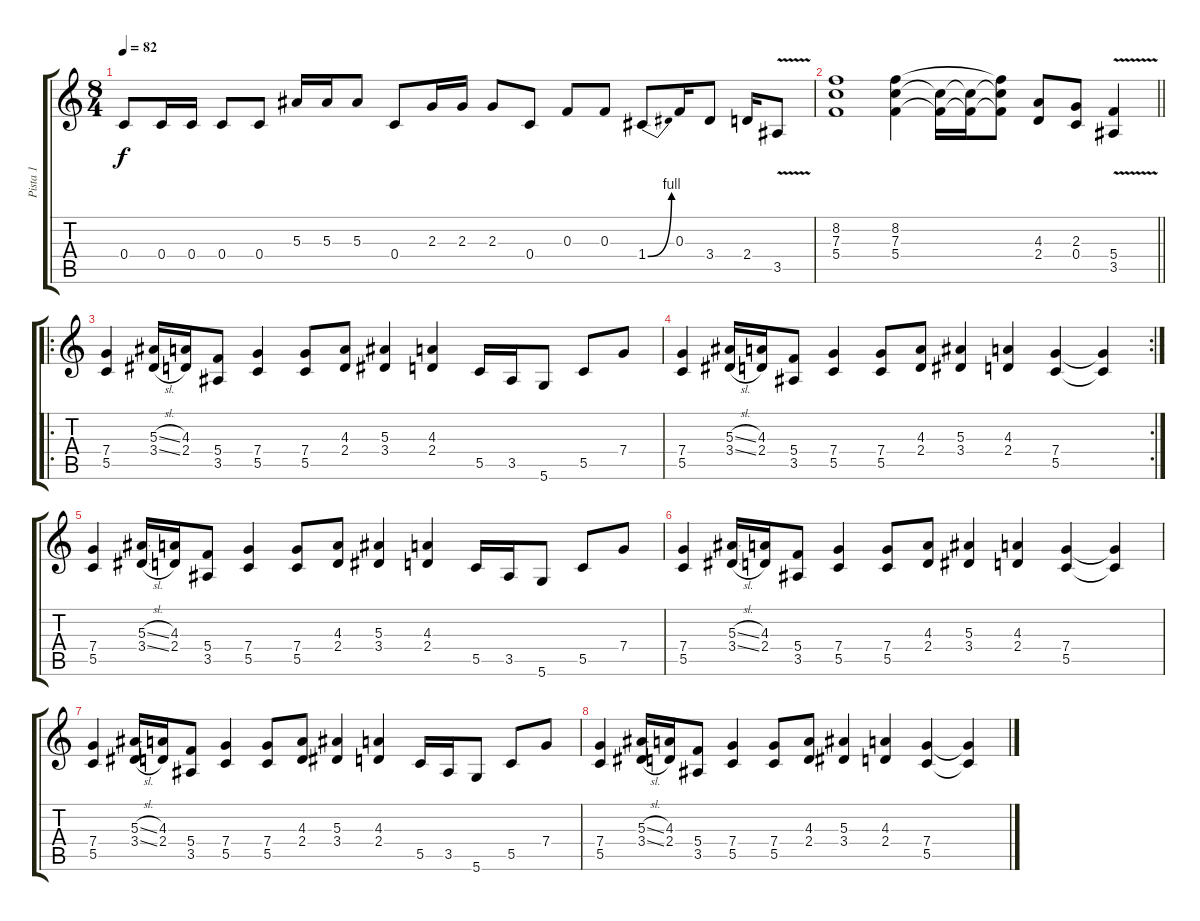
\track ("Pista 1" "Pista 1") {instrument overdrivenguitar}
\staff {score tabs}
\tuning (D4 A3 F3 C3 G2 D2) {hide}
\ts (8 4)
\tempo 82
\clef g2
\ks c
0.4.8{dy f} 0.4.16 0.4.16 0.4.8 0.4.8 5.3.16 5.3.16 5.3.8 0.4.8 2.3.16 2.3.16 2.3.8 0.4.8 0.3.8 0.3.8 1.4{be (bend 0 0 60 4)}.8 0.3.16 3.4.8 2.4.16 3.5{v}.8 |
\barLineRight lightlight
(8.2 7.3 5.4).1 (8.2 7.3 5.4).4 (7.3{t} 5.4{t}).16 (7.3{t} 5.4{t}).16 (8.2{t} 7.3{t} 5.4{t}).8 (4.3 2.4).8 (2.3 0.4).8 (5.4 3.5{v}).4 |
\ro
(7.4 5.5).4 (5.3{sl} 3.4{sl}).16 (4.3 2.4).16 (5.4 3.5).8 (7.4 5.5).4 (7.4 5.5).8 (4.3 2.4).8 (5.3 3.4).4 (4.3 2.4).4 5.5.16 3.5.16 5.6.8 5.5.8 7.4.8 |
\rc 2
(7.4 5.5).4 (5.3{sl} 3.4{sl}).16 (4.3 2.4).16 (5.4 3.5).8 (7.4 5.5).4 (7.4 5.5).8 (4.3 2.4).8 (5.3 3.4).4 (4.3 2.4).4 (7.4 5.5).4 (7.4{t} 5.5{t}).4 |
(7.4 5.5).4 (5.3{sl} 3.4{sl}).16 (4.3 2.4).16 (5.4 3.5).8 (7.4 5.5).4 (7.4 5.5).8 (4.3 2.4).8 (5.3 3.4).4 (4.3 2.4).4 5.5.16 3.5.16 5.6.8 5.5.8 7.4.8 |
(7.4 5.5).4 (5.3{sl} 3.4{sl}).16 (4.3 2.4).16 (5.4 3.5).8 (7.4 5.5).4 (7.4 5.5).8 (4.3 2.4).8 (5.3 3.4).4 (4.3 2.4).4 (7.4 5.5).4 (7.4{t} 5.5{t}).4 |
(7.4 5.5).4 (5.3{sl} 3.4{sl}).16 (4.3 2.4).16 (5.4 3.5).8 (7.4 5.5).4 (7.4 5.5).8 (4.3 2.4).8 (5.3 3.4).4 (4.3 2.4).4 5.5.16 3.5.16 5.6.8 5.5.8 7.4.8 |
(7.4 5.5).4 (5.3{sl} 3.4{sl}).16 (4.3 2.4).16 (5.4 3.5).8 (7.4 5.5).4 (7.4 5.5).8 (4.3 2.4).8 (5.3 3.4).4 (4.3 2.4).4 (7.4 5.5).4 (7.4{t} 5.5{t}).4
